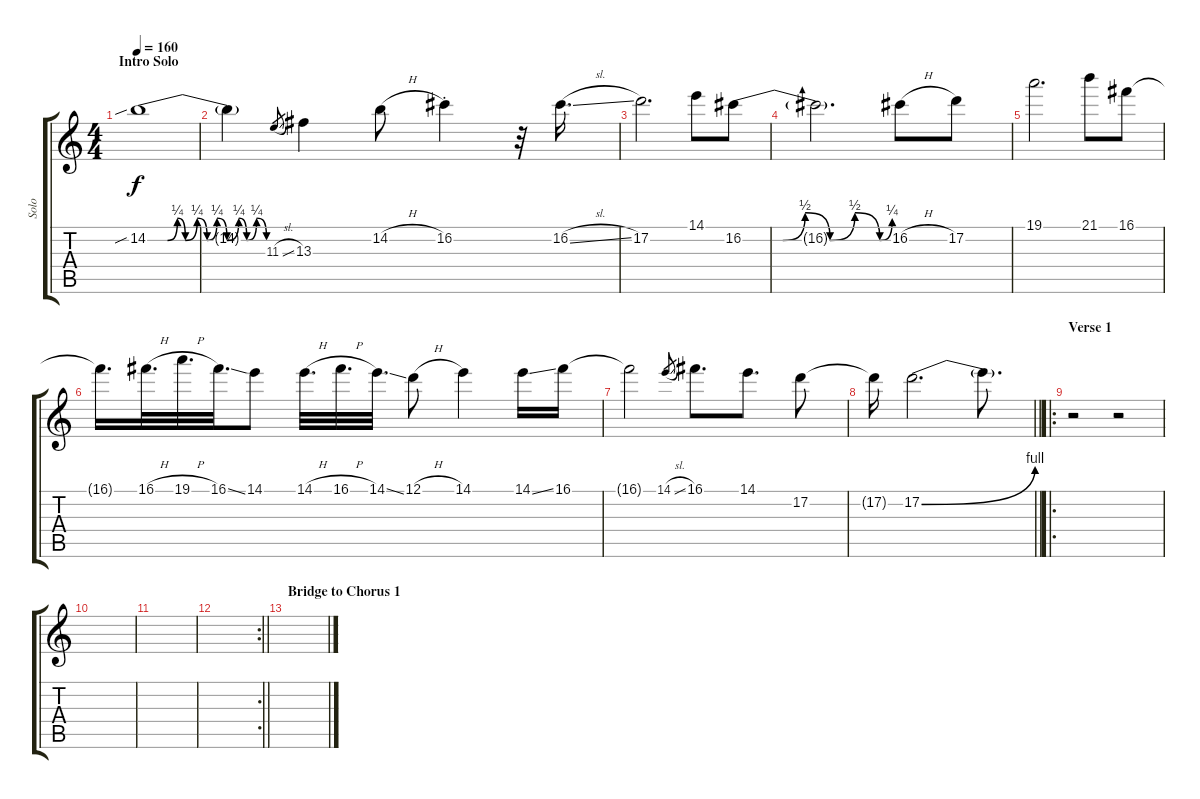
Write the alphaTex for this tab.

\track ("Solo" "Solo") {instrument distortionguitar}
\staff {score tabs}
\tuning (D4 A3 F3 C3 G2 D2) {hide}
\ts (4 4)
\section ("" "Intro Solo")
\tempo 160
\clef g2
\ks c
14.2{be (custom 0 0 10 0 15 1 19 0 25 1 30 0 35 1 40 0 46 1 50 0 55 1 60 0) sib}.1{dy f} |
14.2{t}.4 11.3{sl}.8{gr} 13.3.4 14.2{h}.8 16.2{st}.4 r.32 16.2{sl}.16{d} |
17.2.2{d} 14.1.8 16.2{be (custom 0 0 16 0 25 2 35 0 45 2 55 0 60 1)}.8 |
16.2{t}.2{d} 16.2{h}.8 17.2.8 |
19.1.2{d} 21.1.8 16.1.8 |
16.1{t}.16{d} 16.1{h}.32{d} 19.1{h}.32{d} 16.1{ss}.32{d} 14.1.8 14.1{h}.32{d} 16.1{h}.32{d} 14.1{ss}.32{d} 12.1{h}.8 14.1.4 14.1{ss}.16 16.1.16 |
16.1{t}.2 14.1{sl}.8{gr} 16.1.8{d} 14.1.8{d} 17.2.8 |
\barLineRight lightlight
17.2{t}.16 17.2{be (bend 0 0 60 4)}.2{d} 17.2{t}.8{d} |
\ro
\section ("" "Verse 1")
r.2 r.2 |
|
|
\rc 2
\barLineRight lightlight
|
\section ("" "Bridge to Chorus 1")
